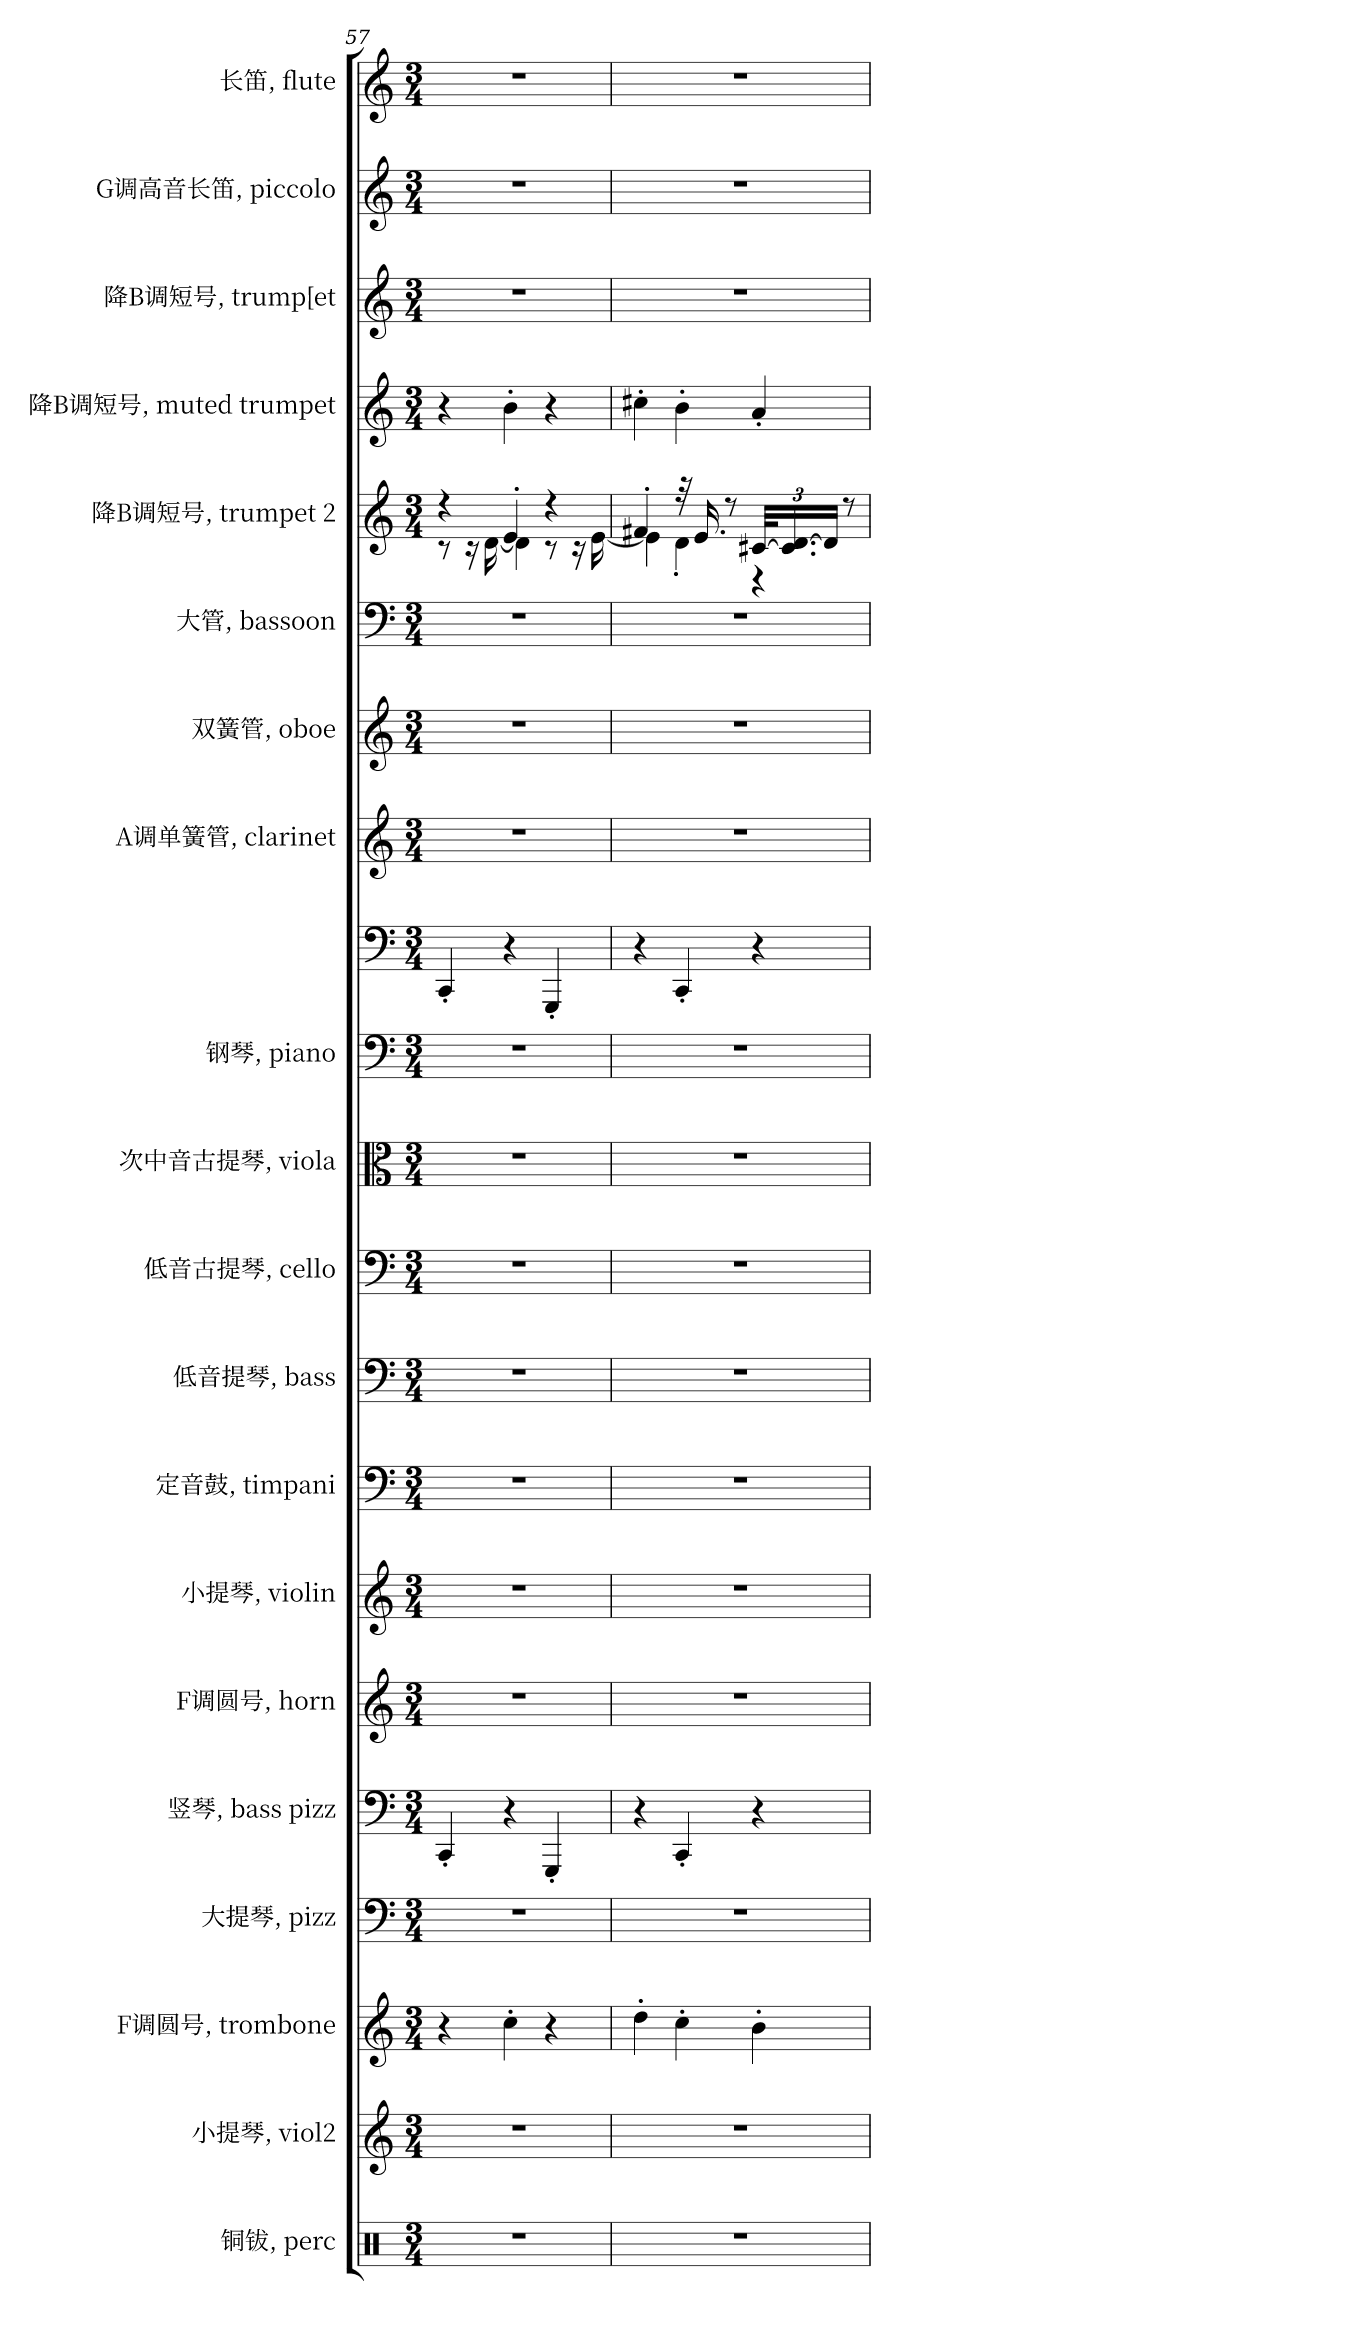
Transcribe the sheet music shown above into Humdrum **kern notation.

**kern	**kern	**kern	**kern	**kern	**kern	**kern	**kern	**kern	**kern	**kern	**kern	**kern	**kern	**kern	**kern	**kern	**kern	**kern	**kern	**kern
*part20	*part19	*part18	*part17	*part16	*part15	*part14	*part13	*part12	*part11	*part10	*part9	*part9	*part8	*part7	*part6	*part5	*part4	*part3	*part2	*part1
*staff21	*staff20	*staff19	*staff18	*staff17	*staff16	*staff15	*staff14	*staff13	*staff12	*staff11	*staff10	*staff9	*staff8	*staff7	*staff6	*staff5	*staff4	*staff3	*staff2	*staff1
*I"铜钹, perc	*I"小提琴, viol2	*I"F调圆号, trombone	*I"大提琴, pizz	*I"竖琴, bass pizz	*I"F调圆号, horn	*I"小提琴, violin	*I"定音鼓, timpani	*I"低音提琴, bass	*I"低音古提琴, cello	*I"次中音古提琴, viola	*I"钢琴, piano	*	*I"A调单簧管, clarinet	*I"双簧管, oboe	*I"大管, bassoon	*I"降B调短号, trumpet 2	*I"降B调短号, muted trumpet	*I"降B调短号, trump[et	*I"G调高音长笛, piccolo	*I"长笛, flute
*	*	*	*	*	*I'F Hn.	*I'Vln.	*I'Timp.	*	*	*	*I'Pno.	*	*I'A Cl.	*I'Ob.	*I'Bsn.	*	*	*	*	*I'Fl.
*clefX	*clefG2	*clefG2	*clefF4	*clefF4	*clefG2	*clefG2	*clefF4	*clefF4	*clefF4	*clefC3	*clefF4	*clefF4	*clefG2	*clefG2	*clefF4	*clefG2	*clefG2	*clefG2	*clefG2	*clefG2
*	*	*ITrd4c7	*	*	*ITrd4c7	*	*	*ITrd7c12	*	*	*	*	*ITrd2c3	*	*	*ITrd1c2	*ITrd1c2	*ITrd1c2	*ITrd-4c-7	*
*k[]	*k[]	*k[b-]	*k[]	*k[]	*k[b-]	*k[]	*k[]	*k[]	*k[]	*k[]	*k[]	*k[]	*k[f#c#g#]	*k[]	*k[]	*k[b-e-]	*k[b-e-]	*k[b-e-]	*k[f#]	*k[]
*M3/4	*M3/4	*M3/4	*M3/4	*M3/4	*M3/4	*M3/4	*M3/4	*M3/4	*M3/4	*M3/4	*M3/4	*M3/4	*M3/4	*M3/4	*M3/4	*M3/4	*M3/4	*M3/4	*M3/4	*M3/4
=57	=57	=57	=57	=57	=57	=57	=57	=57	=57	=57	=57	=57	=57	=57	=57	=57	=57	=57	=57	=57
*	*	*	*	*	*	*	*	*	*	*	*	*	*	*	*	*^	*	*	*	*
2.r	2.r	4r	2.r	4CC'/	2.r	2.r	2.r	2.r	2.r	2.r	2.r	4CC'/	2.r	2.r	2.r	4r	8r	4r	2.r	2.r	2.r
.	.	.	.	.	.	.	.	.	.	.	.	.	.	.	.	.	16r	.	.	.	.
.	.	.	.	.	.	.	.	.	.	.	.	.	.	.	.	.	[16c\	.	.	.	.
.	.	4f'\	.	4r	.	.	.	.	.	.	.	4r	.	.	.	4d'/	4c\]	4a'\	.	.	.
.	.	4r	.	4GGG'/	.	.	.	.	.	.	.	4GGG'/	.	.	.	4r	8r	4r	.	.	.
.	.	.	.	.	.	.	.	.	.	.	.	.	.	.	.	.	16r	.	.	.	.
.	.	.	.	.	.	.	.	.	.	.	.	.	.	.	.	.	[16d\	.	.	.	.
!!LO:PB:g=z
=58	=58	=58	=58	=58	=58	=58	=58	=58	=58	=58	=58	=58	=58	=58	=58	=58	=58	=58	=58	=58	=58
2.r	2.r	4g'\	2.r	4r	2.r	2.r	2.r	2.r	2.r	2.r	2.r	4r	2.r	2.r	2.r	4en'/	4d\]	4bn'\	2.r	2.r	2.r
.	.	4f'\	.	4CC'/	.	.	.	.	.	.	.	4CC'/	.	.	.	32r	4c'\	4a'\	.	.	.
.	.	.	.	.	.	.	.	.	.	.	.	.	.	.	.	16.d/	.	.	.	.	.
.	.	.	.	.	.	.	.	.	.	.	.	.	.	.	.	8r	.	.	.	.	.
*	*	*	*	*	*	*	*	*	*	*	*	*	*	*	*	*Xbrackettup	*	*	*	*	*
.	.	4e'\	.	4r	.	.	.	.	.	.	.	4r	.	.	.	[48Bn/KLL	4r	4g'/	.	.	.
.	.	.	.	.	.	.	.	.	.	.	.	.	.	.	.	24.B/] [24.c/	.	.	.	.	.
.	.	.	.	.	.	.	.	.	.	.	.	.	.	.	.	24c/JJ]	.	.	.	.	.
.	.	.	.	.	.	.	.	.	.	.	.	.	.	.	.	8r	.	.	.	.	.
*	*	*	*	*	*	*	*	*	*	*	*	*	*	*	*	*v	*v	*	*	*	*
=	=	=	=	=	=	=	=	=	=	=	=	=	=	=	=	=	=	=	=	=
*-	*-	*-	*-	*-	*-	*-	*-	*-	*-	*-	*-	*-	*-	*-	*-	*-	*-	*-	*-	*-
